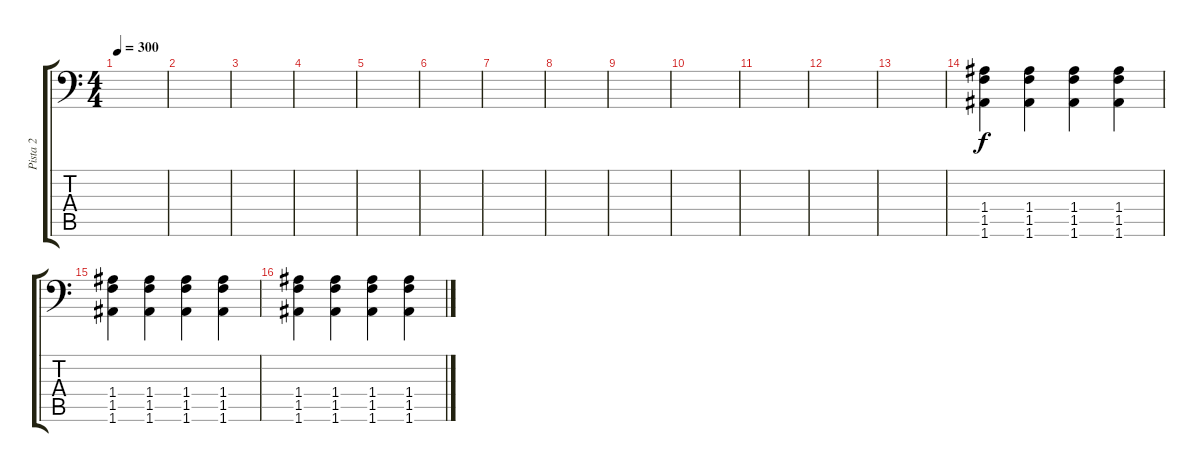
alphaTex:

\track ("Pista 2" "Pista 2") {instrument overdrivenguitar}
\staff {score tabs}
\tuning (B3 G3 D3 A2 E2 A1) {hide}
\ts (4 4)
\tempo 300
\clef f4
\ks c
|
|
|
|
|
|
|
|
|
|
|
|
|
(1.4 1.5 1.6).4 (1.4 1.5 1.6).4 (1.4 1.5 1.6).4 (1.4 1.5 1.6).4 |
(1.4 1.5 1.6).4 (1.4 1.5 1.6).4 (1.4 1.5 1.6).4 (1.4 1.5 1.6).4 |
(1.4 1.5 1.6).4 (1.4 1.5 1.6).4 (1.4 1.5 1.6).4 (1.4 1.5 1.6).4
